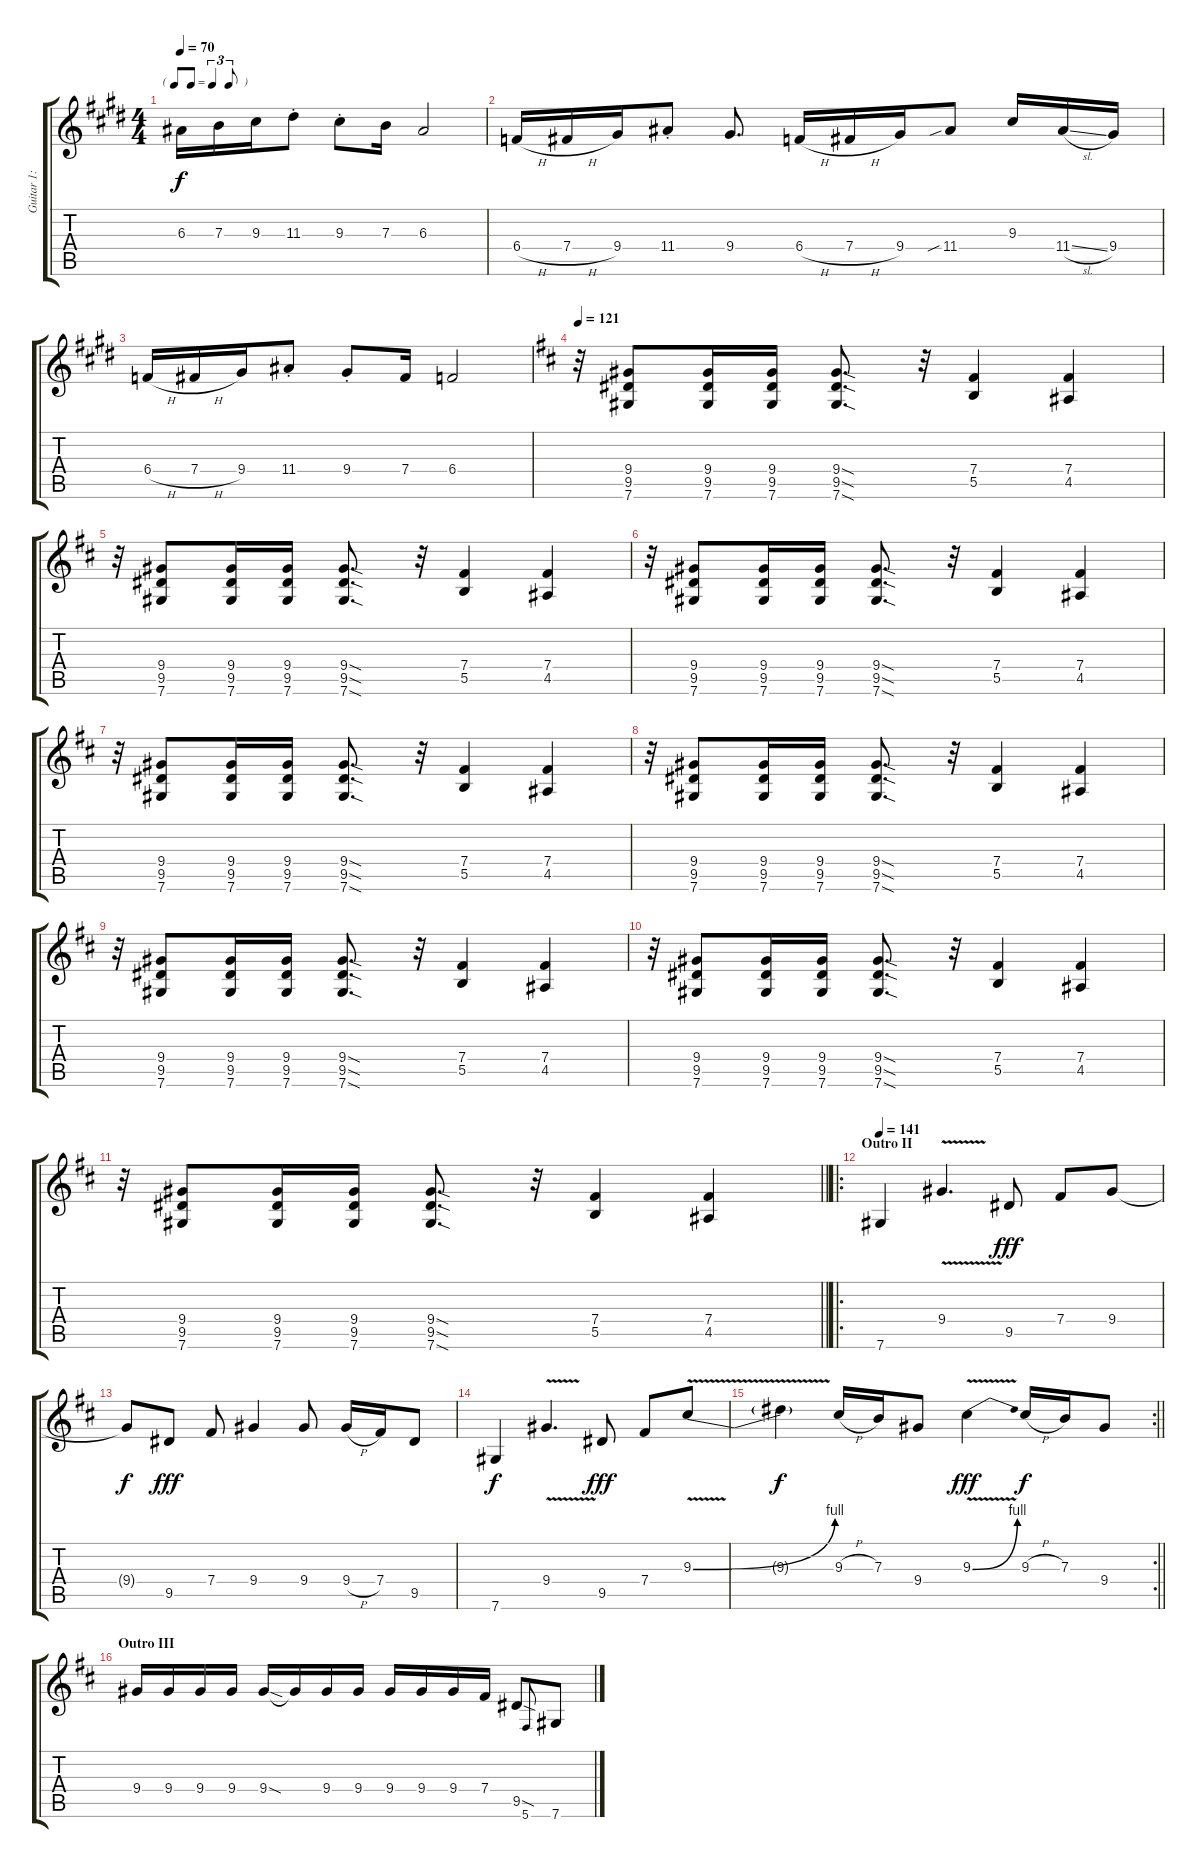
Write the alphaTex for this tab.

\track ("Guitar 1: Tony" "Guitar 1: ") {instrument distortionguitar}
\staff {score tabs}
\tuning (Db4 Ab3 E3 B2 Gb2 Db2) {hide}
\ts (4 4)
\tf triplet8th
\tempo 70
\clef g2
\ks e
6.3.16{dy f} 7.3.16 9.3.16 11.3{st}.8 9.3{st}.8 7.3.16 6.3.2 |
6.4{h}.16 7.4{h}.16 9.4.16 11.4{st}.8 9.4.8{d} 6.4{h}.16 7.4{h}.16 9.4.16 11.4{sib}.8 9.3.16 11.4{sl}.16 9.4.16 |
6.4{h}.16 7.4{h}.16 9.4.16 11.4{st}.8 9.4{st}.8 7.4.16 6.4.2 |
\tempo 121
\ks d
r.32 (9.4 9.5 7.6).8 (9.4 9.5 7.6).16 (9.4 9.5 7.6).16 (9.4{sod} 9.5{sod} 7.6{sod}).8{d} r.32 (7.4 5.5).4 (7.4 4.5).4 |
r.32 (9.4 9.5 7.6).8 (9.4 9.5 7.6).16 (9.4 9.5 7.6).16 (9.4{sod} 9.5{sod} 7.6{sod}).8{d} r.32 (7.4 5.5).4 (7.4 4.5).4 |
r.32 (9.4 9.5 7.6).8 (9.4 9.5 7.6).16 (9.4 9.5 7.6).16 (9.4{sod} 9.5{sod} 7.6{sod}).8{d} r.32 (7.4 5.5).4 (7.4 4.5).4 |
r.32 (9.4 9.5 7.6).8 (9.4 9.5 7.6).16 (9.4 9.5 7.6).16 (9.4{sod} 9.5{sod} 7.6{sod}).8{d} r.32 (7.4 5.5).4 (7.4 4.5).4 |
r.32 (9.4 9.5 7.6).8 (9.4 9.5 7.6).16 (9.4 9.5 7.6).16 (9.4{sod} 9.5{sod} 7.6{sod}).8{d} r.32 (7.4 5.5).4 (7.4 4.5).4 |
r.32 (9.4 9.5 7.6).8 (9.4 9.5 7.6).16 (9.4 9.5 7.6).16 (9.4{sod} 9.5{sod} 7.6{sod}).8{d} r.32 (7.4 5.5).4 (7.4 4.5).4 |
r.32 (9.4 9.5 7.6).8 (9.4 9.5 7.6).16 (9.4 9.5 7.6).16 (9.4{sod} 9.5{sod} 7.6{sod}).8{d} r.32 (7.4 5.5).4 (7.4 4.5).4 |
\barLineRight lightlight
r.32 (9.4 9.5 7.6).8 (9.4 9.5 7.6).16 (9.4 9.5 7.6).16 (9.4{sod} 9.5{sod} 7.6{sod}).8{d} r.32 (7.4 5.5).4 (7.4 4.5).4 |
\ro
\section ("" "Outro II")
\tempo 141
7.6.4 9.4{v}.4{d} 9.5.8{dy fff} 7.4.8 9.4.8 |
9.4{t}.8{dy f} 9.5.8{dy fff} 7.4.8 9.4.4 9.4.8 9.4{h}.16 7.4.16 9.5.8 |
7.6.4{dy f} 9.4{v}.4{d} 9.5.8{dy fff} 7.4.8 9.3{be (bend 0 0 60 4) v}.8 |
\rc 2
\barLineRight lightlight
9.3{t}.4{dy f} 9.3{h}.16 7.3.16 9.4.8 9.3{be (bend 0 0 60 4) v}.4{dy fff} 9.3{h}.16{dy f} 7.3.16 9.4.8 |
\section ("" "Outro III")
9.4.16 9.4.16 9.4.16 9.4.16{beam split} 9.4{sod}.16 9.4{t}.16 9.4.16 9.4.16 9.4.16 9.4.16 9.4.16 7.4.16 9.5{sod}.8 5.6.8{gr onbeat} 7.6.8
